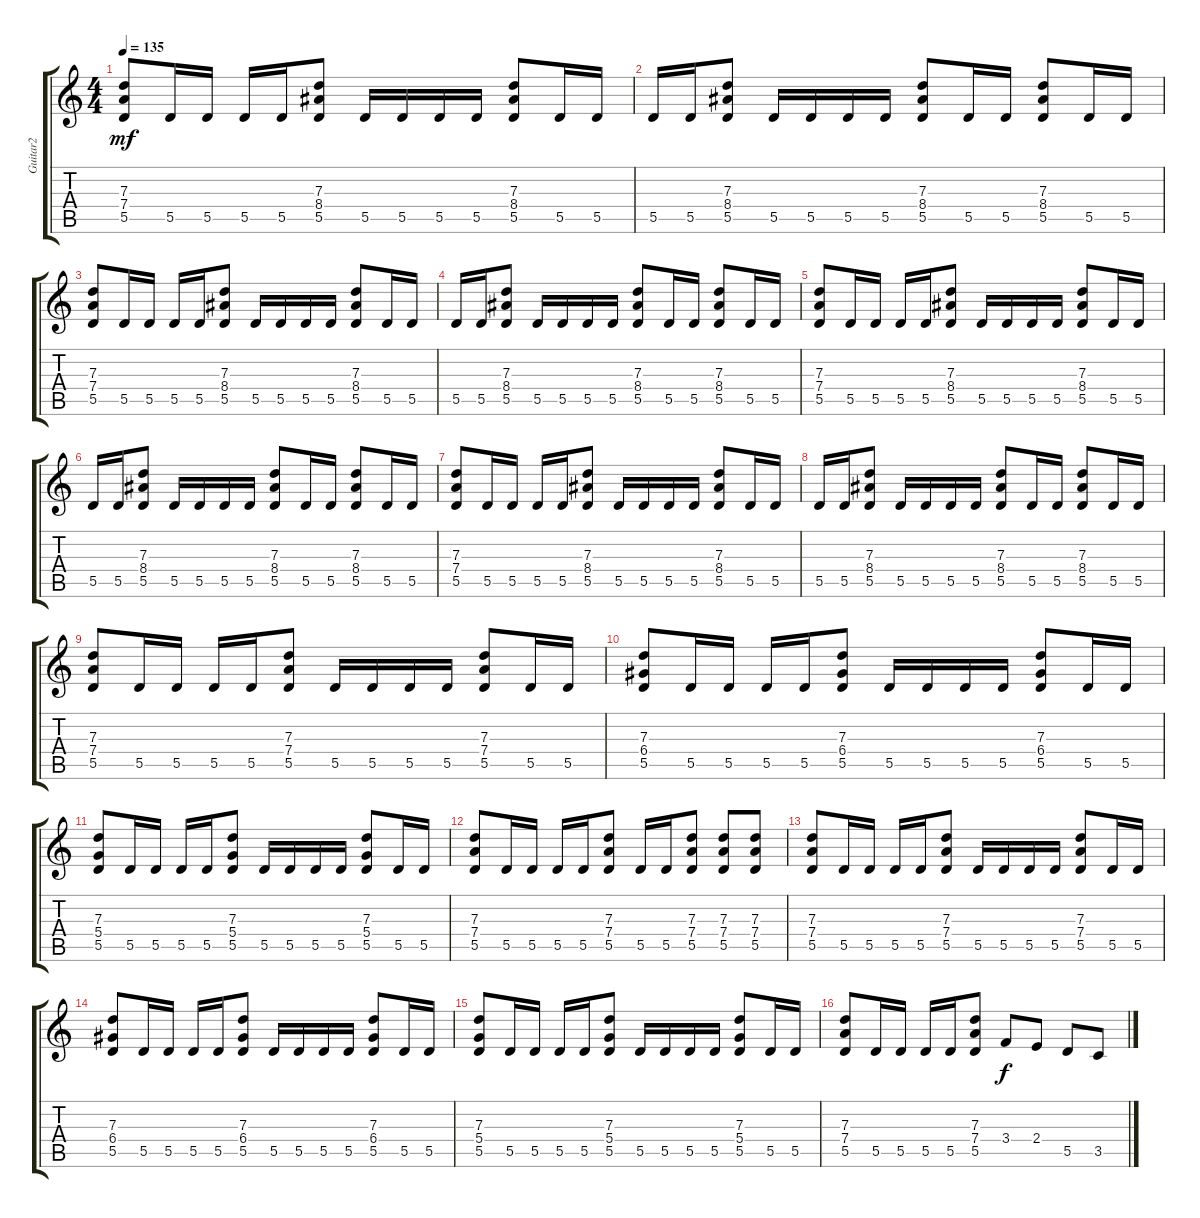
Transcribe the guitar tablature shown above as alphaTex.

\track ("Guitar2" "Guitar2") {instrument acousticguitarsteel}
\staff {score tabs}
\tuning (E4 B3 G3 D3 A2 E2) {hide}
\ts (4 4)
\tempo 135
\clef g2
\ks c
(7.3 7.4 5.5).8{dy mf instrument distortionguitar} 5.5.16 5.5.16 5.5.16 5.5.16 (7.3 8.4 5.5).8 5.5.16 5.5.16 5.5.16 5.5.16 (7.3 8.4 5.5).8 5.5.16 5.5.16 |
5.5.16 5.5.16 (7.3 8.4 5.5).8 5.5.16 5.5.16 5.5.16 5.5.16 (7.3 8.4 5.5).8 5.5.16 5.5.16 (7.3 8.4 5.5).8 5.5.16 5.5.16 |
(7.3 7.4 5.5).8 5.5.16 5.5.16 5.5.16 5.5.16 (7.3 8.4 5.5).8 5.5.16 5.5.16 5.5.16 5.5.16 (7.3 8.4 5.5).8 5.5.16 5.5.16 |
5.5.16 5.5.16 (7.3 8.4 5.5).8 5.5.16 5.5.16 5.5.16 5.5.16 (7.3 8.4 5.5).8 5.5.16 5.5.16 (7.3 8.4 5.5).8 5.5.16 5.5.16 |
(7.3 7.4 5.5).8 5.5.16 5.5.16 5.5.16 5.5.16 (7.3 8.4 5.5).8 5.5.16 5.5.16 5.5.16 5.5.16 (7.3 8.4 5.5).8 5.5.16 5.5.16 |
5.5.16 5.5.16 (7.3 8.4 5.5).8 5.5.16 5.5.16 5.5.16 5.5.16 (7.3 8.4 5.5).8 5.5.16 5.5.16 (7.3 8.4 5.5).8 5.5.16 5.5.16 |
(7.3 7.4 5.5).8 5.5.16 5.5.16 5.5.16 5.5.16 (7.3 8.4 5.5).8 5.5.16 5.5.16 5.5.16 5.5.16 (7.3 8.4 5.5).8 5.5.16 5.5.16 |
5.5.16 5.5.16 (7.3 8.4 5.5).8 5.5.16 5.5.16 5.5.16 5.5.16 (7.3 8.4 5.5).8 5.5.16 5.5.16 (7.3 8.4 5.5).8 5.5.16 5.5.16 |
(7.3 7.4 5.5).8 5.5.16 5.5.16 5.5.16 5.5.16 (7.3 7.4 5.5).8 5.5.16 5.5.16 5.5.16 5.5.16 (7.3 7.4 5.5).8 5.5.16 5.5.16 |
(7.3 6.4 5.5).8 5.5.16 5.5.16 5.5.16 5.5.16 (7.3 6.4 5.5).8 5.5.16 5.5.16 5.5.16 5.5.16 (7.3 6.4 5.5).8 5.5.16 5.5.16 |
(7.3 5.4 5.5).8 5.5.16 5.5.16 5.5.16 5.5.16 (7.3 5.4 5.5).8 5.5.16 5.5.16 5.5.16 5.5.16 (7.3 5.4 5.5).8 5.5.16 5.5.16 |
(7.3 7.4 5.5).8 5.5.16 5.5.16 5.5.16 5.5.16 (7.3 7.4 5.5).8 5.5.16 5.5.16 (7.3 7.4 5.5).8 (7.3 7.4 5.5).8 (7.3 7.4 5.5).8 |
(7.3 7.4 5.5).8 5.5.16 5.5.16 5.5.16 5.5.16 (7.3 7.4 5.5).8 5.5.16 5.5.16 5.5.16 5.5.16 (7.3 7.4 5.5).8 5.5.16 5.5.16 |
(7.3 6.4 5.5).8 5.5.16 5.5.16 5.5.16 5.5.16 (7.3 6.4 5.5).8 5.5.16 5.5.16 5.5.16 5.5.16 (7.3 6.4 5.5).8 5.5.16 5.5.16 |
(7.3 5.4 5.5).8 5.5.16 5.5.16 5.5.16 5.5.16 (7.3 5.4 5.5).8 5.5.16 5.5.16 5.5.16 5.5.16 (7.3 5.4 5.5).8 5.5.16 5.5.16 |
(7.3 7.4 5.5).8 5.5.16 5.5.16 5.5.16 5.5.16 (7.3 7.4 5.5).8 3.4.8{dy f} 2.4.8 5.5.8 3.5.8
